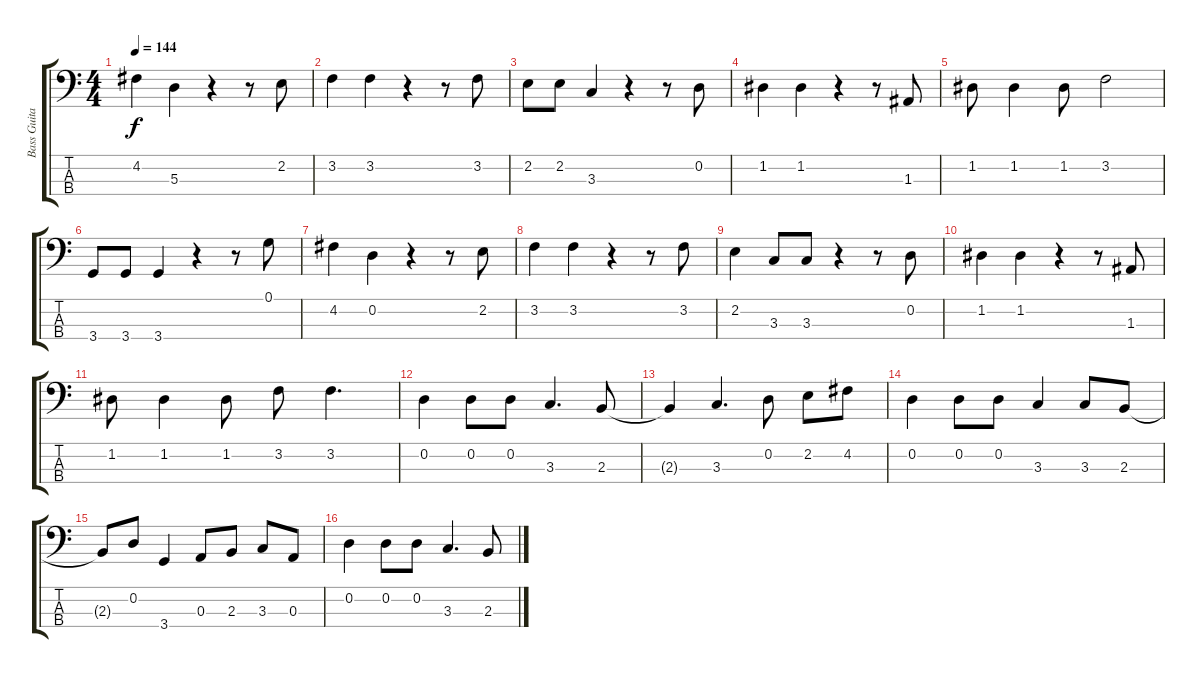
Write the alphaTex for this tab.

\track ("Bass Guitar         " "Bass Guita") {instrument electricbassfinger}
\staff {score tabs}
\tuning (G2 D2 A1 E1) {hide}
\ts (4 4)
\tempo 144
\clef f4
\ks c
4.2.4{dy f} 5.3.4 r.4 r.8 2.2.8 |
3.2.4 3.2.4 r.4 r.8 3.2.8 |
2.2.8 2.2.8 3.3.4 r.4 r.8 0.2.8 |
1.2.4 1.2.4 r.4 r.8 1.3.8 |
1.2.8 1.2.4 1.2.8 3.2.2 |
3.4.8 3.4.8 3.4.4 r.4 r.8 0.1.8 |
4.2.4 0.2.4 r.4 r.8 2.2.8 |
3.2.4 3.2.4 r.4 r.8 3.2.8 |
2.2.4 3.3.8 3.3.8 r.4 r.8 0.2.8 |
1.2.4 1.2.4 r.4 r.8 1.3.8 |
1.2.8 1.2.4 1.2.8 3.2.8 3.2.4{d} |
0.2.4 0.2.8 0.2.8 3.3.4{d} 2.3.8 |
2.3{t}.4 3.3.4{d} 0.2.8 2.2.8 4.2.8 |
0.2.4 0.2.8 0.2.8 3.3.4 3.3.8 2.3.8 |
2.3{t}.8 0.2.8 3.4.4 0.3.8 2.3.8 3.3.8 0.3.8 |
0.2.4 0.2.8 0.2.8 3.3.4{d} 2.3.8
